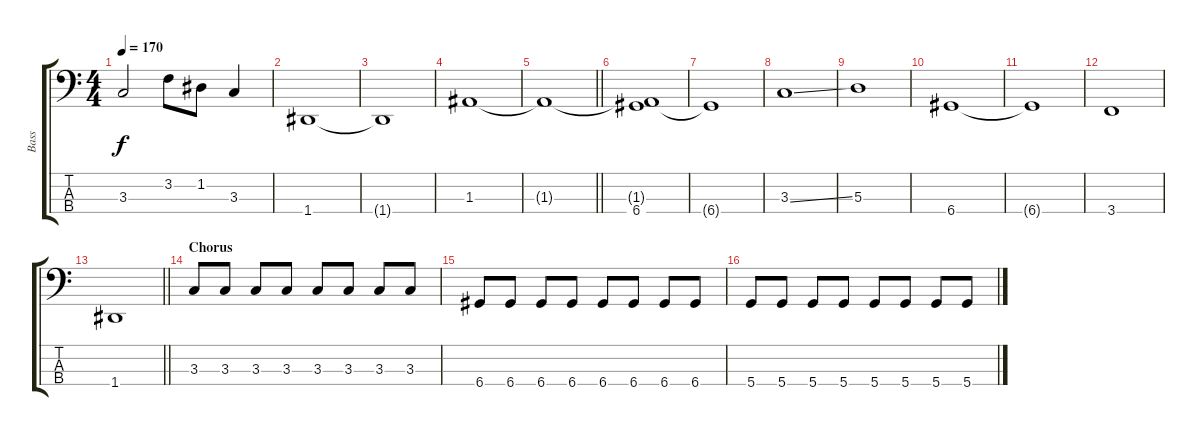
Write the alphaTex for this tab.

\track ("Bass" "Bass") {instrument electricbassfinger}
\staff {score tabs}
\tuning (G2 D2 A1 D1) {hide}
\ts (4 4)
\tempo 170
\clef f4
\ks c
3.3{t}.2{dy f} 3.2.8 1.2.8 3.3.4 |
1.4.1 |
1.4{t}.1 |
1.3.1 |
\barLineRight lightlight
1.3{t}.1 |
(1.3{t} 6.4).1 |
6.4{t}.1 |
3.3{ss}.1 |
5.3.1 |
6.4.1 |
6.4{t}.1 |
3.4.1 |
\barLineRight lightlight
1.4.1 |
\section ("" "Chorus")
3.3.8 3.3.8 3.3.8 3.3.8 3.3.8 3.3.8 3.3.8 3.3.8 |
6.4.8 6.4.8 6.4.8 6.4.8 6.4.8 6.4.8 6.4.8 6.4.8 |
5.4.8 5.4.8 5.4.8 5.4.8 5.4.8 5.4.8 5.4.8 5.4.8
